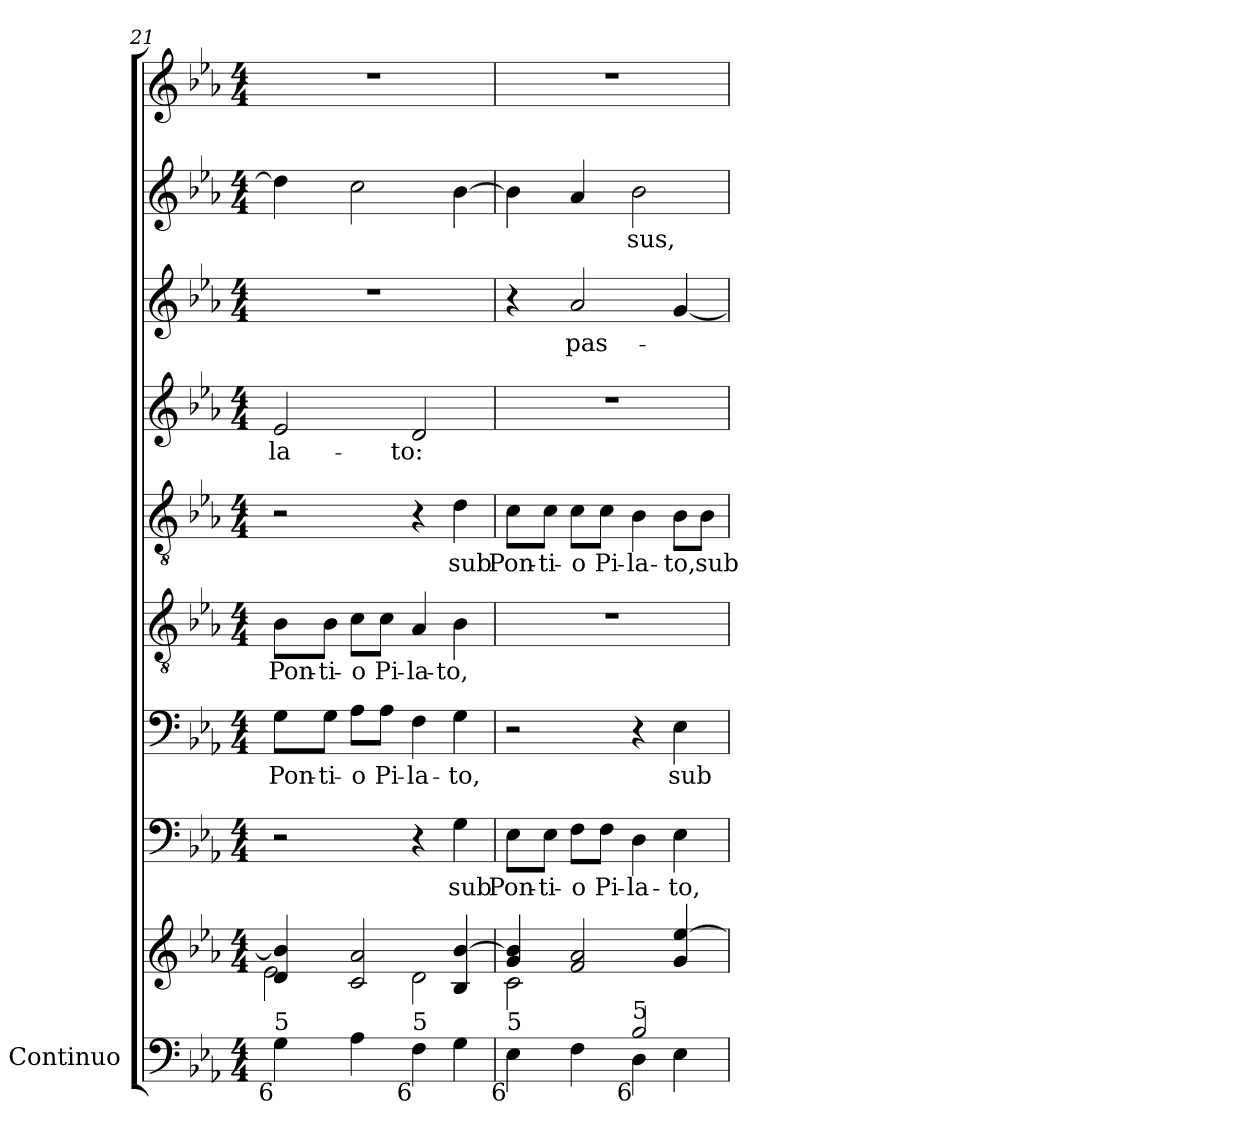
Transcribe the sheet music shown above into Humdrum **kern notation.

**kern	**kern	**kern	**text	**kern	**text	**kern	**text	**kern	**text	**kern	**text	**kern	**text	**kern	**text	**kern
*part9	*part9	*part8	*part8	*part7	*part7	*part6	*part6	*part5	*part5	*part4	*part4	*part3	*part3	*part2	*part2	*part1
*staff10	*staff9	*staff8	*staff8	*staff7	*staff7	*staff6	*staff6	*staff5	*staff5	*staff4	*staff4	*staff3	*staff3	*staff2	*staff2	*staff1
*I"Continuo	*	*	*	*	*	*	*	*	*	*	*	*	*	*	*	*
*clefF4	*clefG2	*clefF4	*	*clefF4	*	*clefGv2	*	*clefGv2	*	*clefG2	*	*clefG2	*	*clefG2	*	*clefG2
*k[b-e-a-]	*k[b-e-a-]	*k[b-e-a-]	*	*k[b-e-a-]	*	*k[b-e-a-]	*	*k[b-e-a-]	*	*k[b-e-a-]	*	*k[b-e-a-]	*	*k[b-e-a-]	*	*k[b-e-a-]
*c:	*c:	*c:	*	*c:	*	*c:	*	*c:	*	*c:	*	*c:	*	*c:	*	*c:
*M4/4	*M4/4	*M4/4	*	*M4/4	*	*M4/4	*	*M4/4	*	*M4/4	*	*M4/4	*	*M4/4	*	*M4/4
=21	=21	=21	=21	=21	=21	=21	=21	=21	=21	=21	=21	=21	=21	=21	=21	=21
*^	*^	*	*	*	*	*	*	*	*	*	*	*	*	*	*	*
!	!	!	!	!	!	!	!LO:LY:b:color=#000000	!	!	!	!	!	!	!	!	!	!	!
!	!	!	!	!	!	!	!	!	!LO:LY:b:color=#000000	!	!	!	!	!	!	!	!	!
!LO:TX:b:rj:t=6	!	!	!	!	!	!	!	!	!	!	!	!	!	!	!	!	!	!
!LO:TX:t=5	!	!	!	!	!	!	!	!	!	!	!	!	!	!	!	!	!	!
!	!	!	!	!	!	!	!	!	!	!	!	!	!LO:LY:b:color=#000000	!	!	!	!	!
1ryy	4Gi\	4di/ 4b-i]	2e-i\	2r	.	8Gi\L	Pon-	8B-i\L	Pon-	2r	.	2e-i/	-la-	1r	.	4ddi\]	.	1r
!	!	!	!	!	!	!	!LO:LY:b:color=#000000	!	!	!	!	!	!	!	!	!	!	!
!	!	!	!	!	!	!	!	!	!LO:LY:b:color=#000000	!	!	!	!	!	!	!	!	!
.	.	.	.	.	.	8Gi\J	-ti-	8B-i\J	-ti-	.	.	.	.	.	.	.	.	.
!	!	!	!	!	!	!	!LO:LY:b:color=#000000	!	!	!	!	!	!	!	!	!	!	!
!	!	!	!	!	!	!	!	!	!LO:LY:b:color=#000000	!	!	!	!	!	!	!	!	!
.	4A-i\	2ci/ 2a-i	.	.	.	8A-i\L	-o	8ci\L	-o	.	.	.	.	.	.	2cci\	.	.
!	!	!	!	!	!	!	!LO:LY:b:color=#000000	!	!	!	!	!	!	!	!	!	!	!
!	!	!	!	!	!	!	!	!	!LO:LY:b:color=#000000	!	!	!	!	!	!	!	!	!
.	.	.	.	.	.	8A-i\J	Pi-	8ci\J	Pi-	.	.	.	.	.	.	.	.	.
!	!	!	!	!	!	!	!LO:LY:b:color=#000000	!	!	!	!	!	!	!	!	!	!	!
!	!	!	!	!	!	!	!	!	!LO:LY:b:color=#000000	!	!	!	!	!	!	!	!	!
!	!LO:TX:b:rj:t=6	!	!	!	!	!	!	!	!	!	!	!	!	!	!	!	!	!
!	!LO:TX:t=5	!	!	!	!	!	!	!	!	!	!	!	!	!	!	!	!	!
!	!	!	!	!	!	!	!	!	!	!	!	!	!LO:LY:b:color=#000000	!	!	!	!	!
.	4Fi\	.	2di\	4r	.	4Fi\	-la-	4A-i/	-la-	4r	.	2di/	-to:	.	.	.	.	.
!	!	!	!	!	!LO:LY:b:color=#000000	!	!	!	!	!	!	!	!	!	!	!	!	!
!	!	!	!	!	!	!	!LO:LY:b:color=#000000	!	!	!	!	!	!	!	!	!	!	!
!	!	!	!	!	!	!	!	!	!LO:LY:b:color=#000000	!	!	!	!	!	!	!	!	!
!	!	!	!	!	!	!	!	!	!	!	!LO:LY:b:color=#000000	!	!	!	!	!	!	!
.	4Gi\	4B-i/ [4b-i	.	4Gi\	sub	4Gi\	-to,	4B-i\	-to,	4di\	sub	.	.	.	.	[4b-i\	.	.
=22	=22	=22	=22	=22	=22	=22	=22	=22	=22	=22	=22	=22	=22	=22	=22	=22	=22	=22
!	!	!	!	!	!LO:LY:b:color=#000000	!	!	!	!	!	!	!	!	!	!	!	!	!
!LO:TX:b:rj:t=6	!	!	!	!	!	!	!	!	!	!	!	!	!	!	!	!	!	!
!LO:TX:t=5	!	!	!	!	!	!	!	!	!	!	!	!	!	!	!	!	!	!
!	!	!	!	!	!	!	!	!	!	!	!LO:LY:b:color=#000000	!	!	!	!	!	!	!
2ryy	4E-i\	4gi/ 4b-i]	2ci\	8E-i\L	Pon-	2r	.	1r	.	8ci\L	Pon-	1r	.	4r	.	4b-i\]	.	1r
!	!	!	!	!	!LO:LY:b:color=#000000	!	!	!	!	!	!	!	!	!	!	!	!	!
!	!	!	!	!	!	!	!	!	!	!	!LO:LY:b:color=#000000	!	!	!	!	!	!	!
.	.	.	.	8E-i\J	-ti-	.	.	.	.	8ci\J	-ti-	.	.	.	.	.	.	.
!	!	!	!	!	!LO:LY:b:color=#000000	!	!	!	!	!	!	!	!	!	!	!	!	!
!	!	!	!	!	!	!	!	!	!	!	!LO:LY:b:color=#000000	!	!	!	!	!	!	!
!	!	!	!	!	!	!	!	!	!	!	!	!	!	!	!LO:LY:b:color=#000000	!	!	!
.	4Fi\	2fi/ 2a-i	.	8Fi\L	-o	.	.	.	.	8ci\L	-o	.	.	2a-i/	pas-	4a-i/	.	.
!	!	!	!	!	!LO:LY:b:color=#000000	!	!	!	!	!	!	!	!	!	!	!	!	!
!	!	!	!	!	!	!	!	!	!	!	!LO:LY:b:color=#000000	!	!	!	!	!	!	!
.	.	.	.	8Fi\J	Pi-	.	.	.	.	8ci\J	Pi-	.	.	.	.	.	.	.
!	!	!	!	!	!LO:LY:b:color=#000000	!	!	!	!	!	!	!	!	!	!	!	!	!
!	!	!	!	!	!	!	!	!	!	!	!LO:LY:b:color=#000000	!	!	!	!	!	!	!
!LO:TX:b:rj:t=6	!	!	!	!	!	!	!	!	!	!	!	!	!	!	!	!	!	!
!LO:TX:t=5	!	!	!	!	!	!	!	!	!	!	!	!	!	!	!	!	!	!
!	!	!	!	!	!	!	!	!	!	!	!	!	!	!	!	!	!LO:LY:b:color=#000000	!
2B-i/	4Di\	.	2ryy	4Di\	-la-	4r	.	.	.	4B-i\	-la-	.	.	.	.	2b-i\	-sus,	.
!	!	!	!	!	!LO:LY:b:color=#000000	!	!	!	!	!	!	!	!	!	!	!	!	!
!	!	!	!	!	!	!	!LO:LY:b:color=#000000	!	!	!	!	!	!	!	!	!	!	!
!	!	!	!	!	!	!	!	!	!	!	!LO:LY:b:color=#000000	!	!	!	!	!	!	!
.	4E-i\	4gi/ [4ee-i	.	4E-i\	-to,	4E-i\	sub	.	.	8B-i\L	-to,	.	.	[4gi/	.	.	.	.
!	!	!	!	!	!	!	!	!	!	!	!LO:LY:b:color=#000000	!	!	!	!	!	!	!
.	.	.	.	.	.	.	.	.	.	8B-i\J	sub	.	.	.	.	.	.	.
*v	*v	*	*	*	*	*	*	*	*	*	*	*	*	*	*	*	*	*
*	*v	*v	*	*	*	*	*	*	*	*	*	*	*	*	*	*	*
=	=	=	=	=	=	=	=	=	=	=	=	=	=	=	=	=
*-	*-	*-	*-	*-	*-	*-	*-	*-	*-	*-	*-	*-	*-	*-	*-	*-
